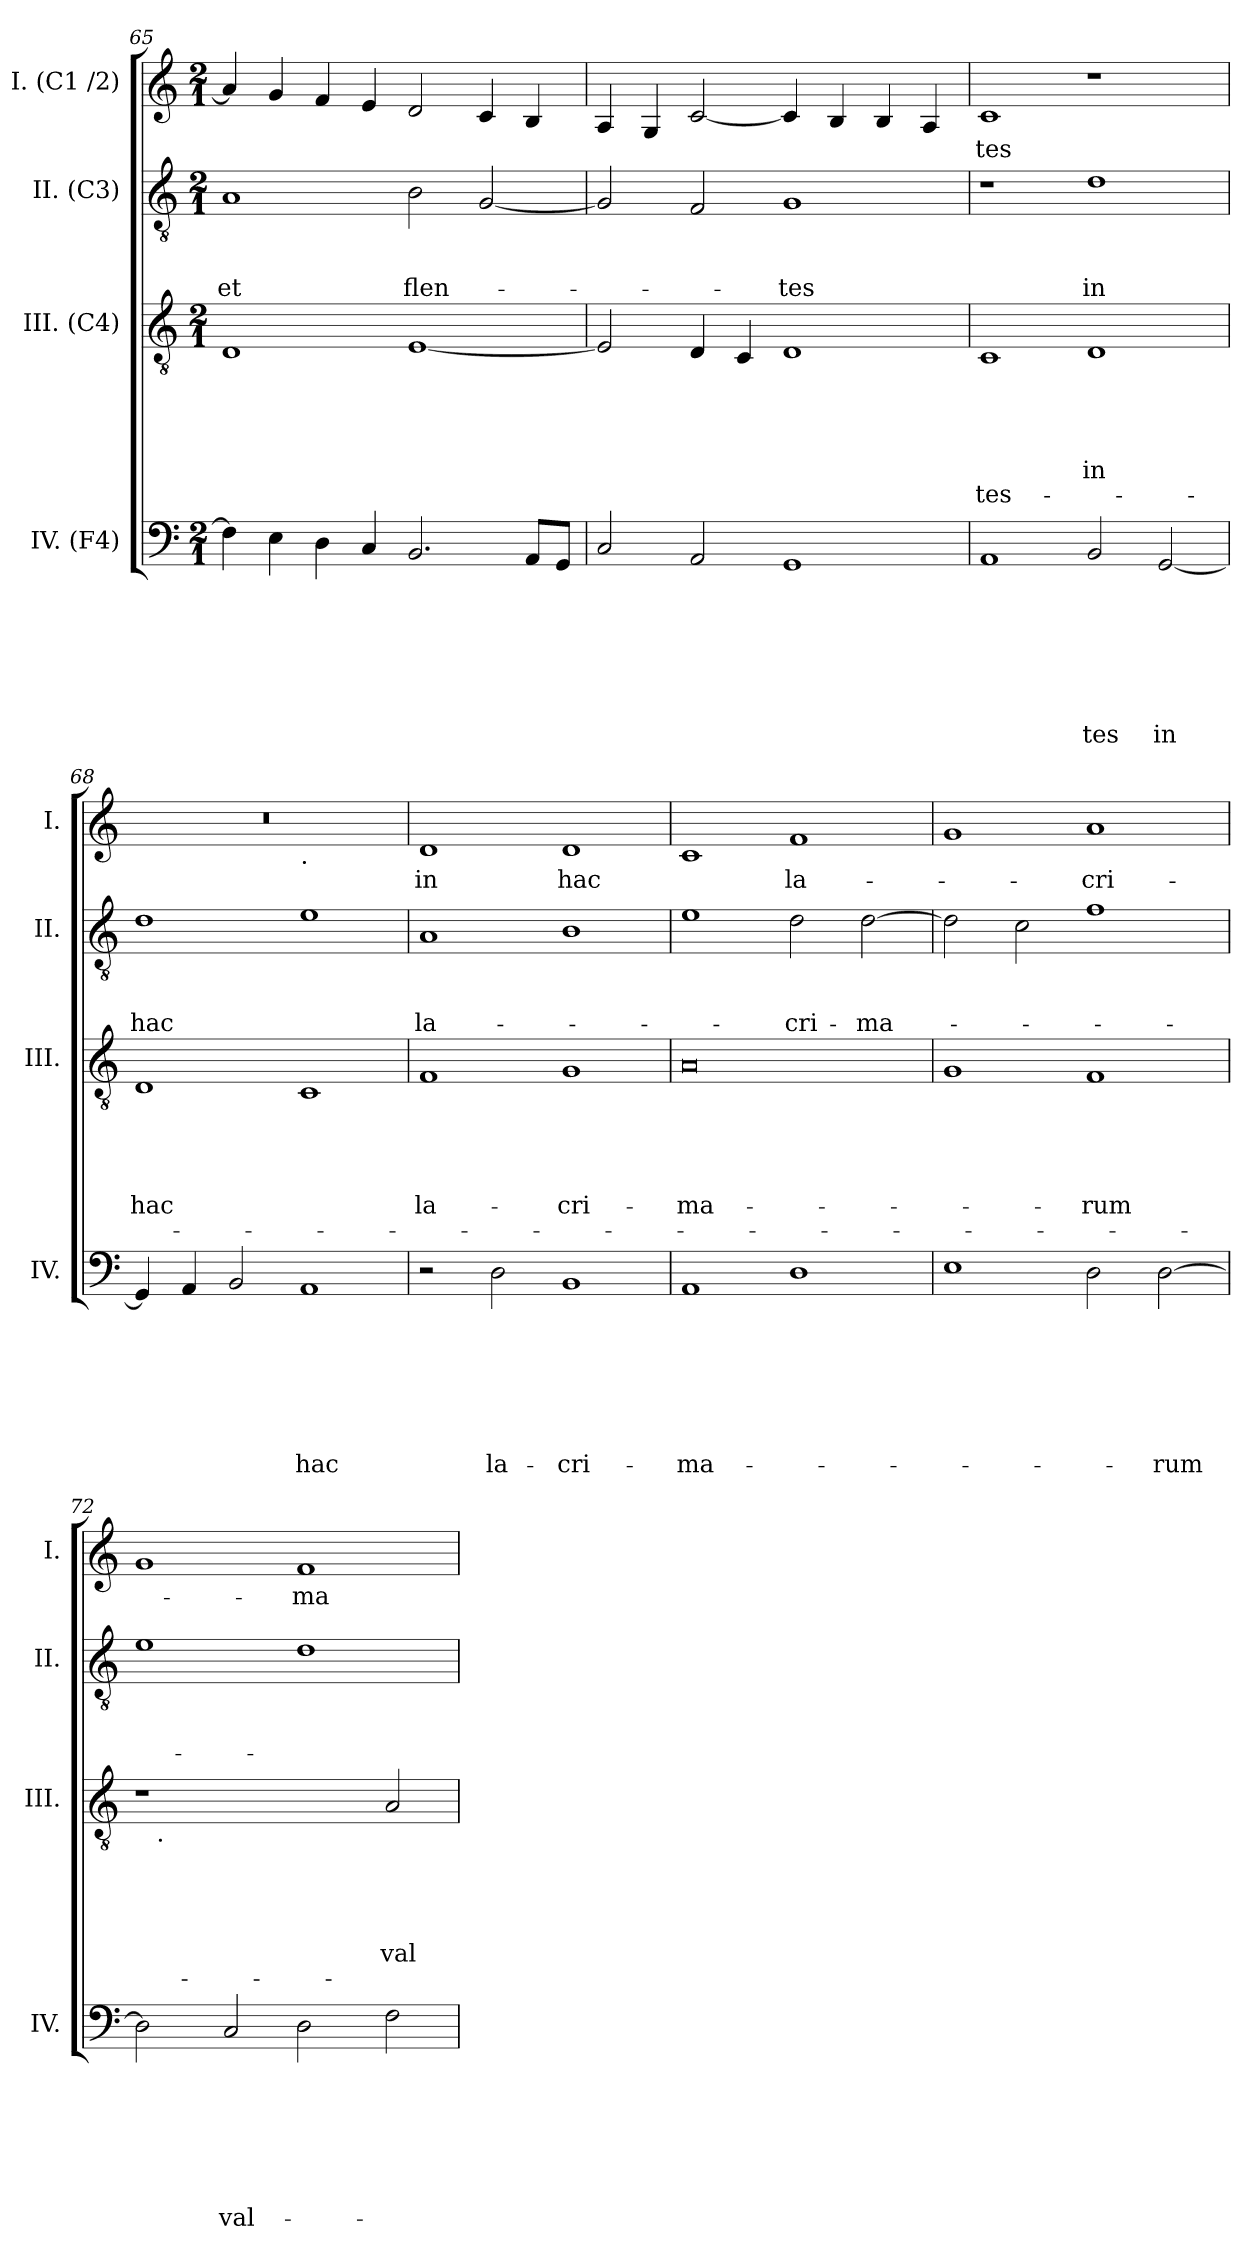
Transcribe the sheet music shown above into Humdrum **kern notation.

**kern	**text	**text	**text	**text	**text	**text	**text	**kern	**text	**text	**text	**text	**text	**text	**kern	**text	**text	**text	**kern	**text
*part4	*part4	*part4	*part4	*part4	*part4	*part4	*part4	*part3	*part3	*part3	*part3	*part3	*part3	*part3	*part2	*part2	*part2	*part2	*part1	*part1
*staff4	*staff4	*staff4	*staff4	*staff4	*staff4	*staff4	*staff4	*staff3	*staff3	*staff3	*staff3	*staff3	*staff3	*staff3	*staff2	*staff2	*staff2	*staff2	*staff1	*staff1
*I"IV. (F4)	*	*	*	*	*	*	*	*I"III. (C4)	*	*	*	*	*	*	*I"II. (C3)	*	*	*	*I"I. (C1 /2)	*
*I'IV.	*	*	*	*	*	*	*	*I'III.	*	*	*	*	*	*	*I'II.	*	*	*	*I'I.	*
*clefF4	*	*	*	*	*	*	*	*clefGv2	*	*	*	*	*	*	*clefGv2	*	*	*	*clefG2	*
*k[]	*	*	*	*	*	*	*	*k[]	*	*	*	*	*	*	*k[]	*	*	*	*k[]	*
*C:	*	*	*	*	*	*	*	*C:	*	*	*	*	*	*	*C:	*	*	*	*C:	*
*M2/1	*	*	*	*	*	*	*	*M2/1	*	*	*	*	*	*	*M2/1	*	*	*	*M2/1	*
=65	=65	=65	=65	=65	=65	=65	=65	=65	=65	=65	=65	=65	=65	=65	=65	=65	=65	=65	=65	=65
!	!	!	!	!	!	!	!	!	!	!	!	!	!	!	!	!	!	!LO:LY:b	!	!
4F\]	.	.	.	.	.	.	.	1D	.	.	.	.	.	.	1A	.	.	et	4a/]	.
4E\	.	.	.	.	.	.	.	.	.	.	.	.	.	.	.	.	.	.	4g/	.
4D\	.	.	.	.	.	.	.	.	.	.	.	.	.	.	.	.	.	.	4f/	.
4C/	.	.	.	.	.	.	.	.	.	.	.	.	.	.	.	.	.	.	4e/	.
!	!	!	!	!	!	!	!	!	!	!	!	!	!	!	!	!	!	!LO:LY:b	!	!
2.BB/	.	.	.	.	.	.	.	[<1E	.	.	.	.	.	.	2B\	.	.	flen-	2d/	.
.	.	.	.	.	.	.	.	.	.	.	.	.	.	.	[<2G/	.	.	.	4c/	.
8AA/L	.	.	.	.	.	.	.	.	.	.	.	.	.	.	.	.	.	.	4B/	.
8GG/J	.	.	.	.	.	.	.	.	.	.	.	.	.	.	.	.	.	.	.	.
!!LO:LB:g=z
=66	=66	=66	=66	=66	=66	=66	=66	=66	=66	=66	=66	=66	=66	=66	=66	=66	=66	=66	=66	=66
2C/	.	.	.	.	.	.	.	2E/]	.	.	.	.	.	.	2G/]	.	.	.	4A/	.
.	.	.	.	.	.	.	.	.	.	.	.	.	.	.	.	.	.	.	4G/	.
2AA/	.	.	.	.	.	.	.	4D/	.	.	.	.	.	.	2F/	.	.	.	[<2c/	.
.	.	.	.	.	.	.	.	4C/	.	.	.	.	.	.	.	.	.	.	.	.
!	!	!	!	!	!	!	!	!	!	!	!	!	!	!	!	!	!	!LO:LY:b	!	!
1GG	.	.	.	.	.	.	.	1D	.	.	.	.	.	.	1G	.	.	-tes	4c/]	.
.	.	.	.	.	.	.	.	.	.	.	.	.	.	.	.	.	.	.	4B/	.
.	.	.	.	.	.	.	.	.	.	.	.	.	.	.	.	.	.	.	4B/	.
.	.	.	.	.	.	.	.	.	.	.	.	.	.	.	.	.	.	.	4A/	.
=67	=67	=67	=67	=67	=67	=67	=67	=67	=67	=67	=67	=67	=67	=67	=67	=67	=67	=67	=67	=67
!	!	!	!	!	!	!	!	!	!	!	!	!	!	!LO:LY:b	!	!	!	!	!	!LO:LY:b
1AA	.	.	.	.	.	.	.	1C	.	.	.	.	.	-tes-	1r	.	.	.	1c	-tes
!	!	!	!	!	!	!	!LO:LY:b	!	!	!	!	!	!LO:LY:b	!	!	!	!	!LO:LY:b	!	!
2BB/	.	.	.	.	.	.	-tes	1D	.	.	.	.	-in	.	1d	.	.	in	1r	.
!	!	!	!	!	!	!	!LO:LY:b	!	!	!	!	!	!	!	!	!	!	!	!	!
[<2GG/	.	.	.	.	.	.	in	.	.	.	.	.	.	.	.	.	.	.	.	.
=68	=68	=68	=68	=68	=68	=68	=68	=68	=68	=68	=68	=68	=68	=68	=68	=68	=68	=68	=68	=68
!	!	!	!	!	!	!	!	!	!	!	!	!	!LO:LY:b	!	!	!	!	!LO:LY:b	!	!
*	*	*	*	*	*	*	*	*	*	*	*	*	*	*	*	*	*	*	*^	*
4GG/]	.	.	.	.	.	.	.	1D	.	.	.	.	hac	.	1d	.	.	hac	0r	1ryy	.
4AA/	.	.	.	.	.	.	.	.	.	.	.	.	.	.	.	.	.	.	.	.	.
2BB/	.	.	.	.	.	.	.	.	.	.	.	.	.	.	.	.	.	.	.	.	.
!	!	!	!	!	!	!	!	!	!	!	!	!	!	!	!	!	!	!	!	!LO:TX:b:t=.	!
!	!	!	!	!	!	!	!LO:LY:b	!	!	!	!	!	!	!	!	!	!	!	!	!	!
1AA	.	.	.	.	.	.	hac	1C	.	.	.	.	.	.	1e	.	.	.	.	1ryy	.
=69	=69	=69	=69	=69	=69	=69	=69	=69	=69	=69	=69	=69	=69	=69	=69	=69	=69	=69	=69	=69	=69
!	!	!	!	!	!	!	!	!	!	!	!	!	!LO:LY:b	!	!	!	!	!LO:LY:b	!	!	!LO:LY:b
*	*	*	*	*	*	*	*	*	*	*	*	*	*	*	*	*	*	*	*v	*v	*
2r	.	.	.	.	.	.	.	1F	.	.	.	.	la-	.	1A	.	.	la-	1d	in
!	!	!	!	!	!	!	!LO:LY:b	!	!	!	!	!	!	!	!	!	!	!	!	!
2D\	.	.	.	.	.	.	la-	.	.	.	.	.	.	.	.	.	.	.	.	.
!	!	!	!	!	!	!	!LO:LY:b	!	!	!	!	!	!LO:LY:b	!	!	!	!	!	!	!LO:LY:b
1BB	.	.	.	.	.	.	-cri-	1G	.	.	.	.	-cri-	.	1B	.	.	.	1d	hac
=70	=70	=70	=70	=70	=70	=70	=70	=70	=70	=70	=70	=70	=70	=70	=70	=70	=70	=70	=70	=70
!	!	!	!	!	!	!	!LO:LY:b	!	!	!	!	!	!LO:LY:b	!	!	!	!	!	!	!
1AA	.	.	.	.	.	.	-ma-	0A	.	.	.	.	-ma-	.	1e	.	.	.	1c	.
!	!	!	!	!	!	!	!	!	!	!	!	!	!	!	!	!	!	!LO:LY:b	!	!LO:LY:b
1D	.	.	.	.	.	.	.	.	.	.	.	.	.	.	2d\	.	.	-cri-	1f	la-
!	!	!	!	!	!	!	!	!	!	!	!	!	!	!	!	!	!	!LO:LY:b	!	!
.	.	.	.	.	.	.	.	.	.	.	.	.	.	.	[<2d\	.	.	-ma-	.	.
!!LO:LB:g=z
=71	=71	=71	=71	=71	=71	=71	=71	=71	=71	=71	=71	=71	=71	=71	=71	=71	=71	=71	=71	=71
1E	.	.	.	.	.	.	.	1G	.	.	.	.	.	.	2d\]	.	.	.	1g	.
.	.	.	.	.	.	.	.	.	.	.	.	.	.	.	2c\	.	.	.	.	.
!	!	!	!	!	!	!	!	!	!	!	!	!	!LO:LY:b	!	!	!	!	!	!	!LO:LY:b
2D\	.	.	.	.	.	.	.	1F	.	.	.	.	-rum	.	1f	.	.	.	1a	-cri-
!	!	!	!	!	!	!	!LO:LY:b	!	!	!	!	!	!	!	!	!	!	!	!	!
[>2D\	.	.	.	.	.	.	-rum	.	.	.	.	.	.	.	.	.	.	.	.	.
=72	=72	=72	=72	=72	=72	=72	=72	=72	=72	=72	=72	=72	=72	=72	=72	=72	=72	=72	=72	=72
*	*	*	*	*	*	*	*	*^	*	*	*	*	*	*	*	*	*	*	*	*
2D\]	.	.	.	.	.	.	.	1r	16ryy	.	.	.	.	.	.	1e	.	.	.	1g	.
!	!	!	!	!	!	!	!	!	!LO:TX:b:t=.	!	!	!	!	!	!	!	!	!	!	!	!
.	.	.	.	.	.	.	.	.	1ryy	.	.	.	.	.	.	.	.	.	.	.	.
!	!	!	!	!	!	!	!LO:LY:b	!	!	!	!	!	!	!	!	!	!	!	!	!	!
2C/	.	.	.	.	.	.	val-	.	.	.	.	.	.	.	.	.	.	.	.	.	.
!	!	!	!	!	!	!	!	!	!	!	!	!	!	!	!	!	!	!	!	!	!LO:LY:b
2D\	.	.	.	.	.	.	.	2ryy	.	.	.	.	.	.	.	1d	.	.	.	1f	-ma-
.	.	.	.	.	.	.	.	.	2...ryy	.	.	.	.	.	.	.	.	.	.	.	.
!	!	!	!	!	!	!	!	!	!	!	!	!	!	!LO:LY:b	!	!	!	!	!	!	!
2F\	.	.	.	.	.	.	.	2A/	.	.	.	.	.	val-	.	.	.	.	.	.	.
*	*	*	*	*	*	*	*	*v	*v	*	*	*	*	*	*	*	*	*	*	*	*
=	=	=	=	=	=	=	=	=	=	=	=	=	=	=	=	=	=	=	=	=
*-	*-	*-	*-	*-	*-	*-	*-	*-	*-	*-	*-	*-	*-	*-	*-	*-	*-	*-	*-	*-
